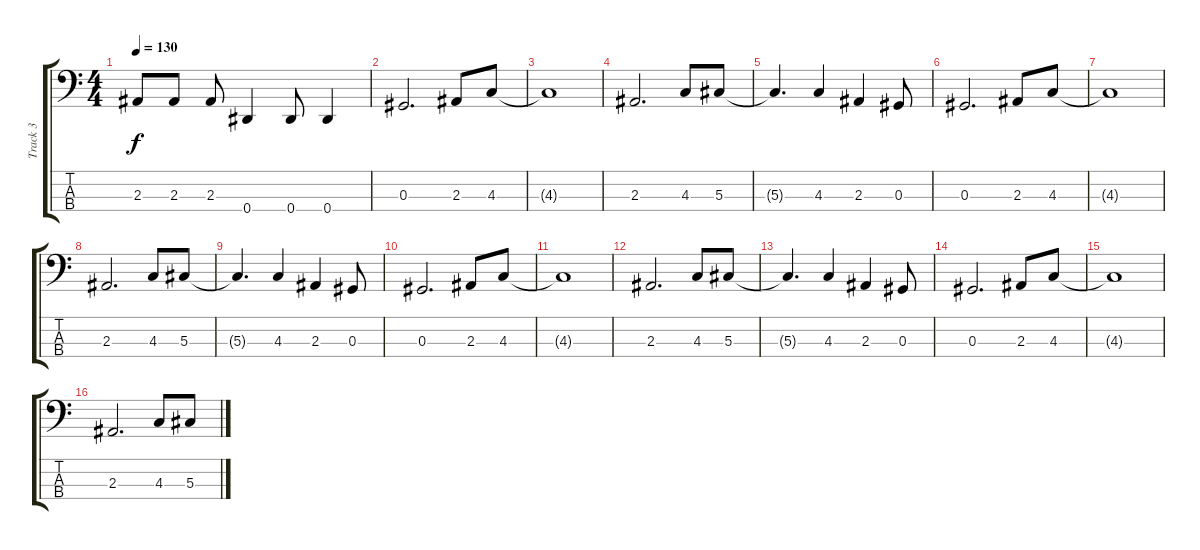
\track ("Track 3" "Track 3") {instrument electricbassfinger}
\staff {score tabs}
\tuning (Gb2 Db2 Ab1 Eb1) {hide}
\ts (4 4)
\tempo 130
\clef f4
\ks c
2.3{t}.8{dy f} 2.3.8 2.3.8 0.4.4 0.4.8 0.4.4 |
0.3.2{d} 2.3.8 4.3.8 |
4.3{t}.1 |
2.3.2{d} 4.3.8 5.3.8 |
5.3{t}.4{d} 4.3.4 2.3.4 0.3.8 |
0.3.2{d} 2.3.8 4.3.8 |
4.3{t}.1 |
2.3.2{d} 4.3.8 5.3.8 |
5.3{t}.4{d} 4.3.4 2.3.4 0.3.8 |
0.3.2{d} 2.3.8 4.3.8 |
4.3{t}.1 |
2.3.2{d} 4.3.8 5.3.8 |
5.3{t}.4{d} 4.3.4 2.3.4 0.3.8 |
0.3.2{d} 2.3.8 4.3.8 |
4.3{t}.1 |
2.3.2{d} 4.3.8 5.3.8
